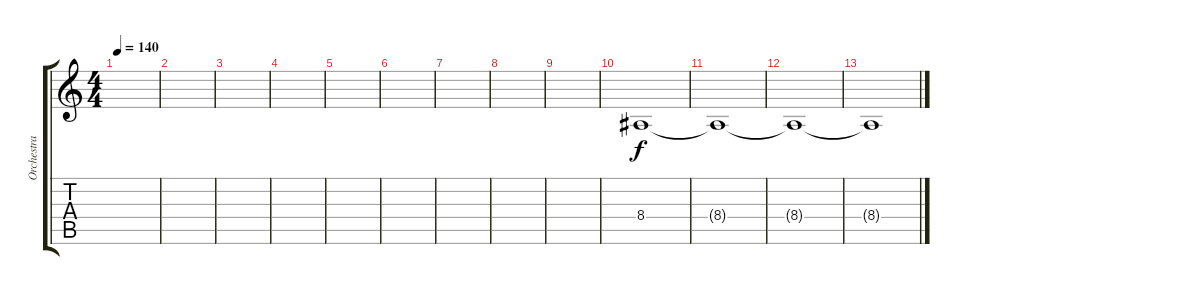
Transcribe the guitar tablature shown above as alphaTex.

\track ("Orchestra" "Orchestra") {instrument synthstrings1}
\staff {score tabs}
\tuning (E4 B3 G3 D3 A2 E2) {hide}
\ts (4 4)
\tempo 140
\clef g2
\ks c
|
|
|
|
|
|
|
|
|
8.4.1 |
8.4{t}.1 |
8.4{t}.1 |
8.4{t}.1
